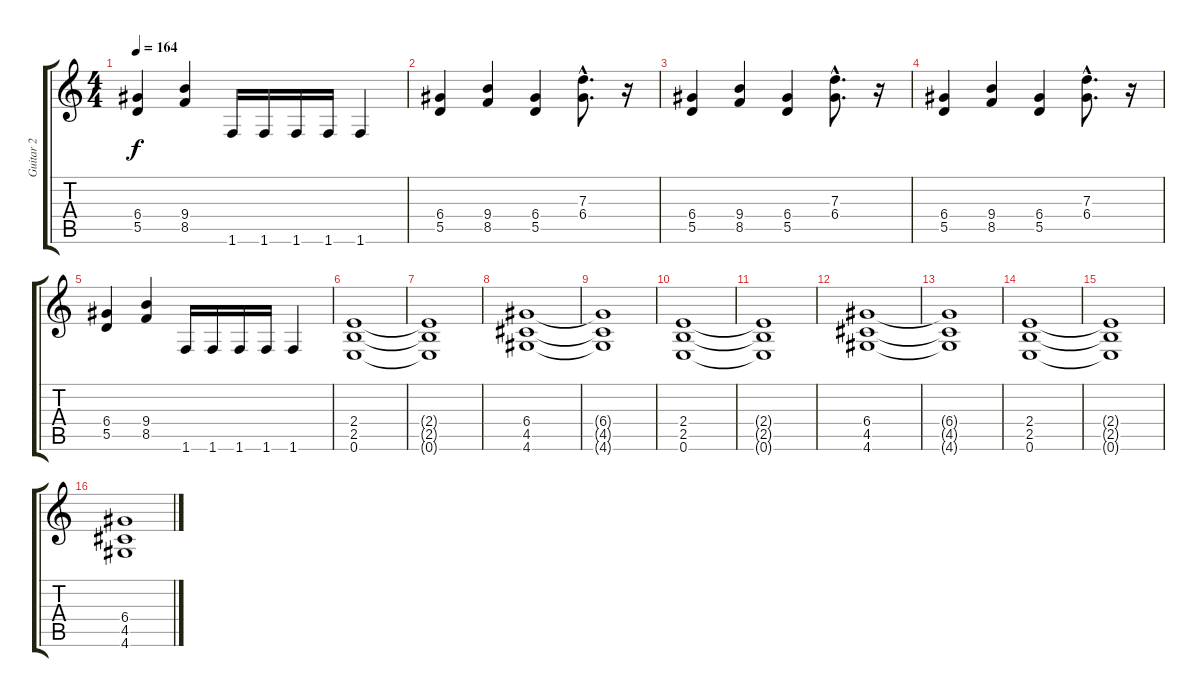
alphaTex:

\track ("Guitar 2" "Guitar 2") {instrument distortionguitar}
\staff {score tabs}
\tuning (E4 B3 G3 D3 A2 E2) {hide}
\ts (4 4)
\tempo 164
\clef g2
\ks c
(6.4 5.5).4{dy f} (9.4 8.5).4 1.6.16 1.6.16 1.6.16 1.6.16 1.6.4 |
(6.4 5.5).4 (9.4 8.5).4 (6.4 5.5).4 (7.3{hac} 6.4{hac}).8{d} r.16 |
(6.4 5.5).4 (9.4 8.5).4 (6.4 5.5).4 (7.3{hac} 6.4{hac}).8{d} r.16 |
(6.4 5.5).4 (9.4 8.5).4 (6.4 5.5).4 (7.3{hac} 6.4{hac}).8{d} r.16 |
(6.4 5.5).4 (9.4 8.5).4 1.6.16 1.6.16 1.6.16 1.6.16 1.6.4 |
(2.4 2.5 0.6).1 |
(2.4{t} 2.5{t} 0.6{t}).1 |
(6.4 4.5 4.6).1 |
(6.4{t} 4.5{t} 4.6{t}).1 |
(2.4 2.5 0.6).1 |
(2.4{t} 2.5{t} 0.6{t}).1 |
(6.4 4.5 4.6).1 |
(6.4{t} 4.5{t} 4.6{t}).1 |
(2.4 2.5 0.6).1 |
(2.4{t} 2.5{t} 0.6{t}).1 |
(6.4 4.5 4.6).1
